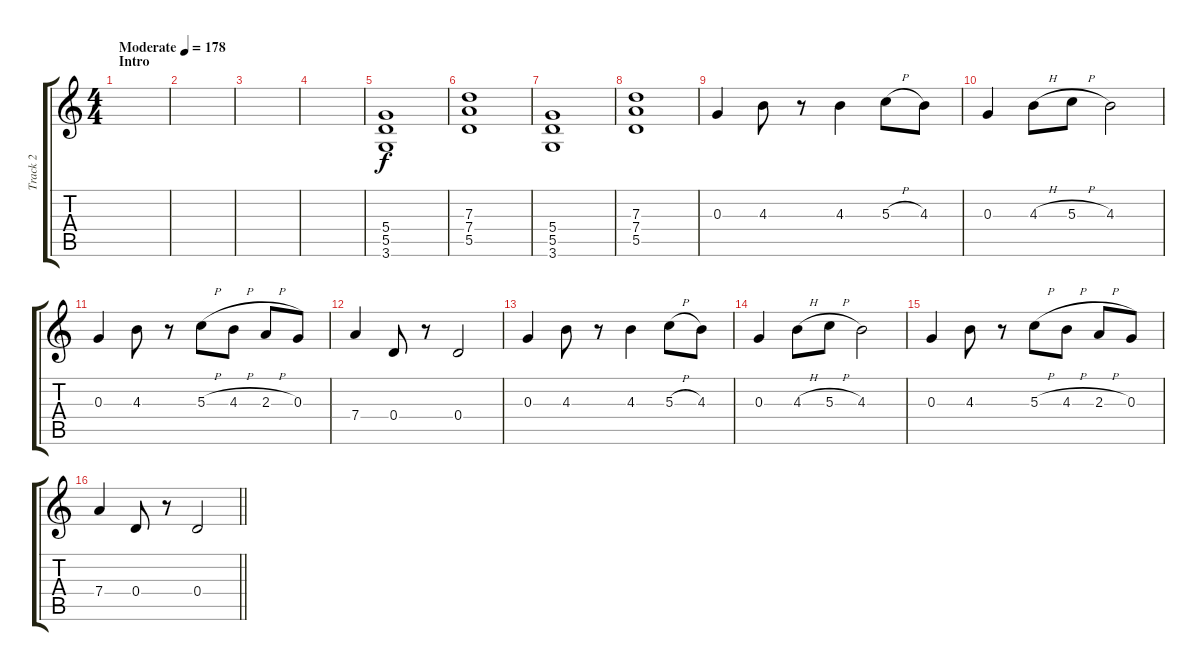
\track ("Track 2" "Track 2") {instrument distortionguitar}
\staff {score tabs}
\tuning (E4 B3 G3 D3 A2 E2) {hide}
\ts (4 4)
\section ("" "Intro")
\tempo (178 "Moderate")
\clef g2
\ks c
|
|
|
|
(5.4 5.5 3.6).1 |
(7.3 7.4 5.5).1 |
(5.4 5.5 3.6).1 |
(7.3 7.4 5.5).1 |
0.3.4 4.3.8 r.8 4.3.4 5.3{h}.8 4.3.8 |
0.3.4 4.3{h}.8 5.3{h}.8 4.3.2 |
0.3.4 4.3.8 r.8 5.3{h}.8 4.3{h}.8 2.3{h}.8 0.3.8 |
7.4.4 0.4.8 r.8 0.4.2 |
0.3.4 4.3.8 r.8 4.3.4 5.3{h}.8 4.3.8 |
0.3.4 4.3{h}.8 5.3{h}.8 4.3.2 |
0.3.4 4.3.8 r.8 5.3{h}.8 4.3{h}.8 2.3{h}.8 0.3.8 |
\barLineRight lightlight
7.4.4 0.4.8 r.8 0.4.2
